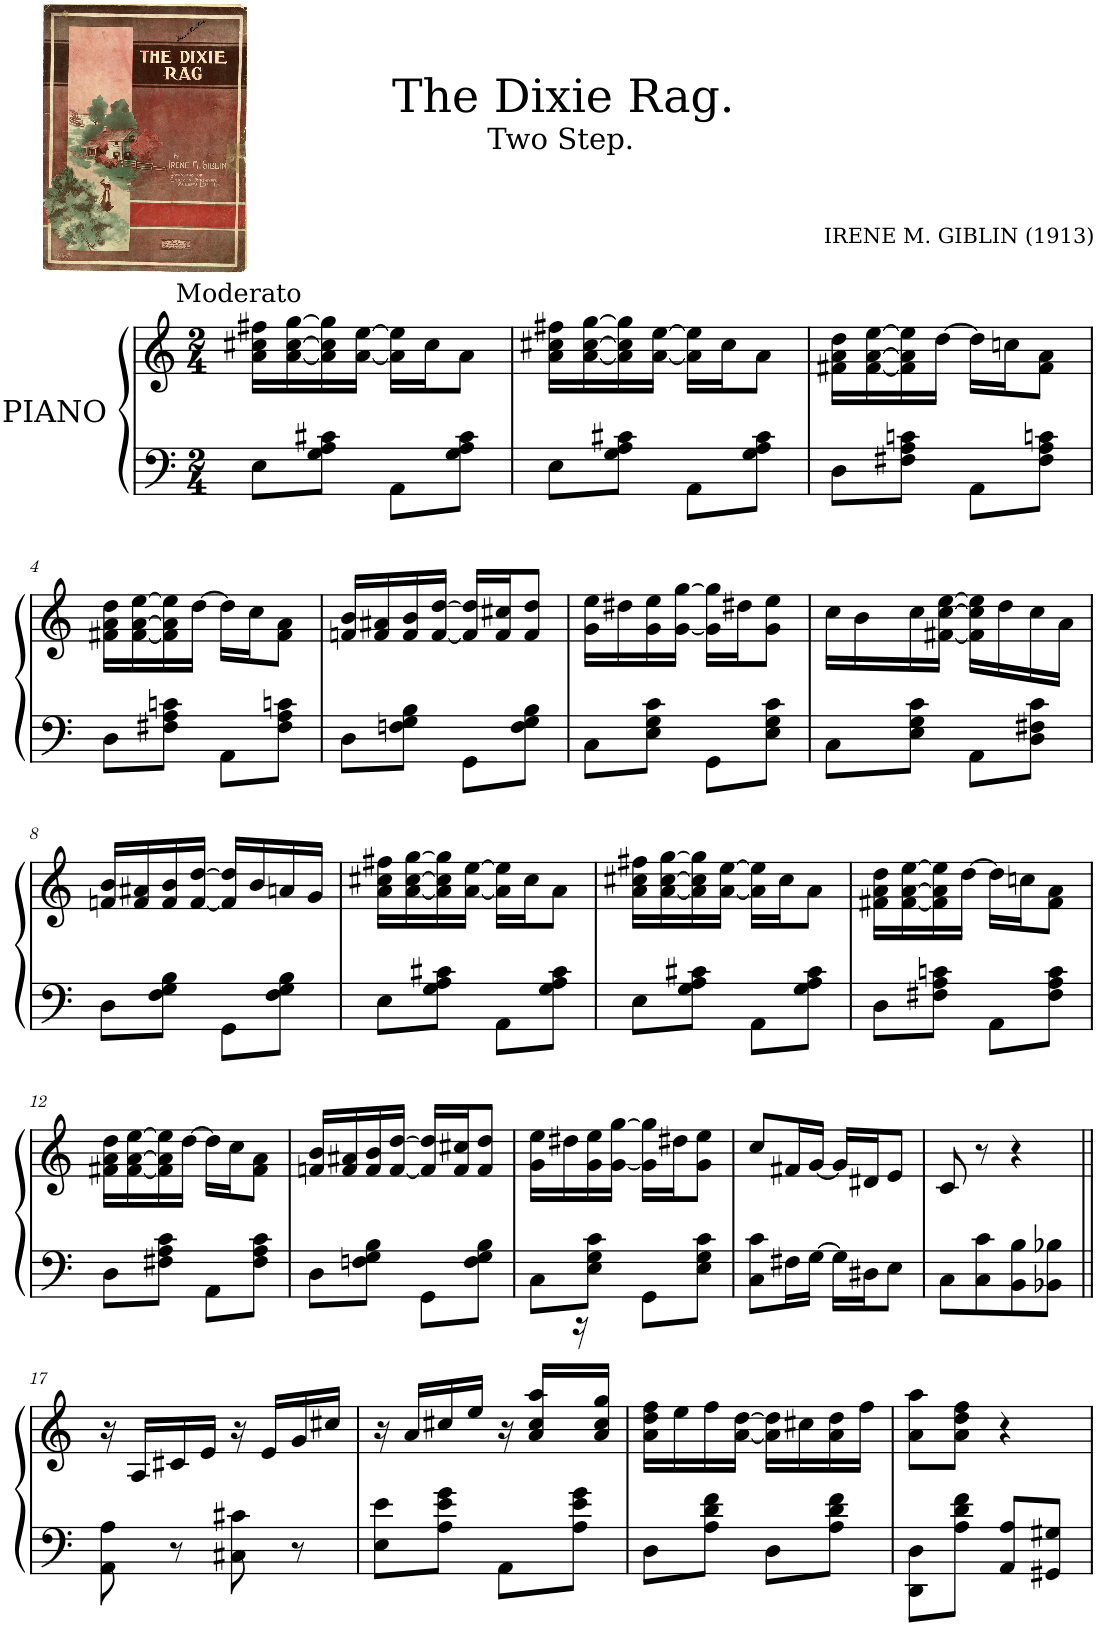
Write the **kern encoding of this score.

**kern	**kern
*part1	*part1
*staff2	*staff1
*I"Piano	*
*I'Pno.	*
*clefF4	*clefG2
*k[]	*k[]
*M2/4	*M2/4
=1	=1
!	!LO:TX:a:t=Moderato
!	!LO:TX:b:t=PIANO
8E\L	16a\ 16cc#X\ 16ff#X\LL
.	[16a\ [16cc#\ [16gg\
8G\ 8A\ 8c#X\J	16a\] 16cc#\] 16gg\]
.	[16a\ [16ee\JJ
8AA\L	16a\] 16ee\]LL
.	16cc#\J
8G\ 8A\ 8c#\J	8a\J
=2	=2
8E\L	16a\ 16cc#X\ 16ff#X\LL
.	[16a\ [16cc#\ [16gg\
8G\ 8A\ 8c#X\J	16a\] 16cc#\] 16gg\]
.	[16a\ [16ee\JJ
8AA\L	16a\] 16ee\]LL
.	16cc#\J
8G\ 8A\ 8c#\J	8a\J
=3	=3
8D\L	16f#X\ 16a\ 16dd\LL
.	[16f#\ [16a\ [16ee\
8F#X\ 8A\ 8cn\J	16f#\] 16a\] 16ee\]
.	[16dd\JJ
8AA\L	16dd\LL]
.	16ccn\J
8F#\ 8A\ 8cn\J	8f#\ 8a\J
!!LO:LB:g=z
=4	=4
8D\L	16f#X\ 16a\ 16dd\LL
.	[16f#\ [16a\ [16ee\
8F#X\ 8A\ 8cn\J	16f#\] 16a\] 16ee\]
.	[16dd\JJ
8AA\L	16dd\LL]
.	16cc\J
8F#\ 8A\ 8cn\J	8f#\ 8a\J
=5	=5
8D\L	16fn/ 16b/LL
.	16f/ 16a#X/
8Fn\ 8G\ 8B\J	16f/ 16b/
.	[16f/ [16dd/JJ
8GG\L	16f/] 16dd/]LL
.	16f/ 16cc#X/J
8F\ 8G\ 8B\J	8f/ 8dd/J
=6	=6
8C\L	16g\ 16ee\LL
.	16dd#X\
8E\ 8G\ 8c\J	16g\ 16ee\
.	[16g\ [16gg\JJ
8GG\L	16g\] 16gg\]LL
.	16dd#X\J
8E\ 8G\ 8c\J	8g\ 8ee\J
=7	=7
8C\L	16cc\LL
.	16b\
8E\ 8G\ 8c\J	16cc\
.	[16f#X\ [16cc\ [16ee\JJ
8AA\L	16f#\] 16cc\] 16ee\]LL
.	16dd\
8D\ 8F#X\ 8c\J	16cc\
.	16a\JJ
!!LO:LB:g=z
=8	=8
8D\L	16fn/ 16b/LL
.	16f/ 16a#X/
8F\ 8G\ 8B\J	16f/ 16b/
.	[16f/ [16dd/JJ
8GG\L	16f/] 16dd/]LL
.	16b/
8F\ 8G\ 8B\J	16an/
.	16g/JJ
=9	=9
8E\L	16a\ 16cc#X\ 16ff#X\LL
.	[16a\ [16cc#\ [16gg\
8G\ 8A\ 8c#X\J	16a\] 16cc#\] 16gg\]
.	[16a\ [16ee\JJ
8AA\L	16a\] 16ee\]LL
.	16cc#\J
8G\ 8A\ 8c#\J	8a\J
=10	=10
8E\L	16a\ 16cc#X\ 16ff#X\LL
.	[16a\ [16cc#\ [16gg\
8G\ 8A\ 8c#X\J	16a\] 16cc#\] 16gg\]
.	[16a\ [16ee\JJ
8AA\L	16a\] 16ee\]LL
.	16cc#\J
8G\ 8A\ 8c#\J	8a\J
=11	=11
8D\L	16f#X\ 16a\ 16dd\LL
.	[16f#\ [16a\ [16ee\
8F#X\ 8A\ 8cn\J	16f#\] 16a\] 16ee\]
.	[16dd\JJ
8AA\L	16dd\LL]
.	16ccn\J
8F#\ 8A\ 8c\J	8f#\ 8a\J
!!LO:LB:g=z
=12	=12
8D\L	16f#X\ 16a\ 16dd\LL
.	[16f#\ [16a\ [16ee\
8F#X\ 8A\ 8c\J	16f#\] 16a\] 16ee\]
.	[16dd\JJ
8AA\L	16dd\LL]
.	16cc\J
8F#\ 8A\ 8c\J	8f#\ 8a\J
=13	=13
8D\L	16fn/ 16b/LL
.	16f/ 16a#X/
8Fn\ 8G\ 8B\J	16f/ 16b/
.	[16f/ [16dd/JJ
8GG\L	16f/] 16dd/]LL
.	16f/ 16cc#X/J
8F\ 8G\ 8B\J	8f/ 8dd/J
=14	=14
8C\L	16g\ 16ee\LL
.	16dd#X\
8E\ 8G\ 8c\J	16g\ 16ee\
.	[16g\ [16gg\JJ
8GG\L	16g\] 16gg\]LL
.	16dd#X\J
8E\ 8G\ 8c\J	8g\ 8ee\J
=15	=15
8C\ 8c\L	8cc/L
16F#X\L	16f#X/L
[16G\JJ	[16g/JJ
16G\LL]	16g/LL]
16D#X\J	16d#X/J
8E\J	8e/J
=16	=16
8C\L	8c/
8C\ 8c\	8r
8BB\ 8B\	4r
8BB-X\ 8B-X\J	.
!!LO:LB:g=z
=17||	=17||
8AA\ 8A\	16r
.	16A/LL
8r	16c#X/
.	16e/JJ
8C#X\ 8c#X\	16r
.	16e/LL
8r	16g/
.	16cc#X/JJ
=18	=18
8E\ 8e\L	16r
.	16a/LL
8A\ 8e\ 8g\J	16cc#X/
.	16ee/JJ
8AA\L	16r
.	16a/ 16cc#/ 16aa/LL
8A\ 8e\ 8g\J	16r
.	16a/ 16cc#/ 16gg/JJ
=19	=19
8D\L	16a\ 16dd\ 16ff\LL
.	16ee\
8A\ 8d\ 8f\J	16ff\
.	[16a\ [16dd\JJ
8D\L	16a\] 16dd\]LL
.	16cc#X\
8A\ 8d\ 8f\J	16a\ 16dd\
.	16ff\JJ
=20	=20
8DD\ 8D\L	8a\ 8aa\L
8A\ 8d\ 8f\J	8a\ 8dd\ 8ff\J
8AA/ 8A/L	4r
8GG#X/ 8G#X/J	.
=	=
*-	*-
